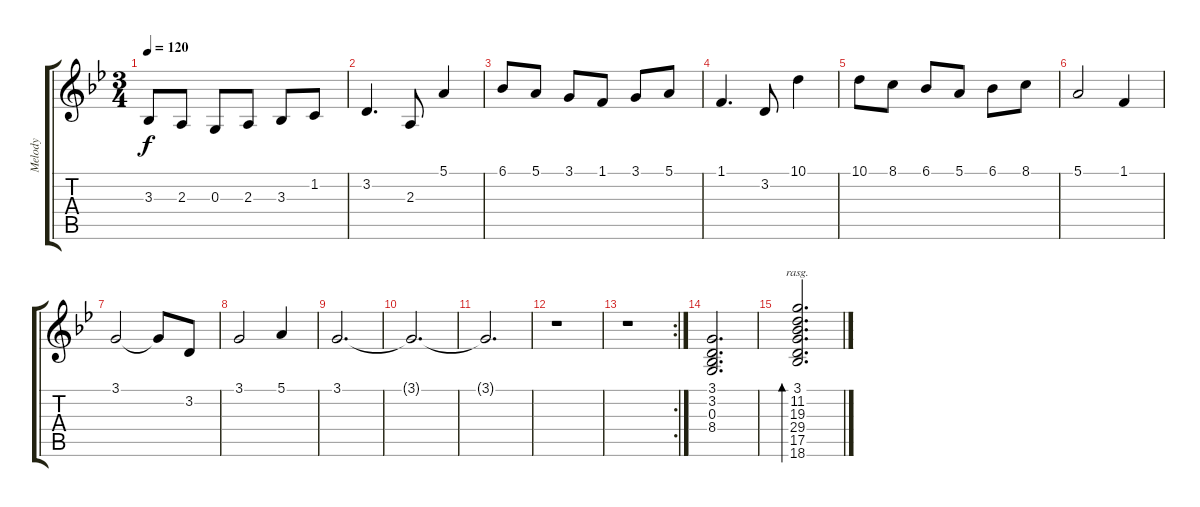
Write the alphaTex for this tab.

\track ("Melody" "Melody") {instrument clarinet}
\staff {score tabs}
\tuning (E4 B3 G3 D3 A2 E2) {hide}
\ts (3 4)
\tempo 120
\clef g2
\ks gminor
3.3.8{dy f} 2.3.8 0.3.8 2.3.8 3.3.8 1.2.8 |
3.2.4{d} 2.3.8 5.1.4 |
6.1.8 5.1.8 3.1.8 1.1.8 3.1.8 5.1.8 |
1.1.4{d} 3.2.8 10.1.4 |
10.1.8 8.1.8 6.1.8 5.1.8 6.1.8 8.1.8 |
5.1.2 1.1.4 |
3.1.2 3.1{t}.8 3.2.8 |
3.1.2 5.1.4 |
3.1.2{d} |
3.1{t}.2{d} |
3.1{t}.2{d} |
r.1 |
\rc 2
r.1 |
(3.1 3.2 0.3 8.4).2{d} |
(3.1 11.2 19.3 29.4 17.5 18.6).2{d bd 240 rasg ii}
